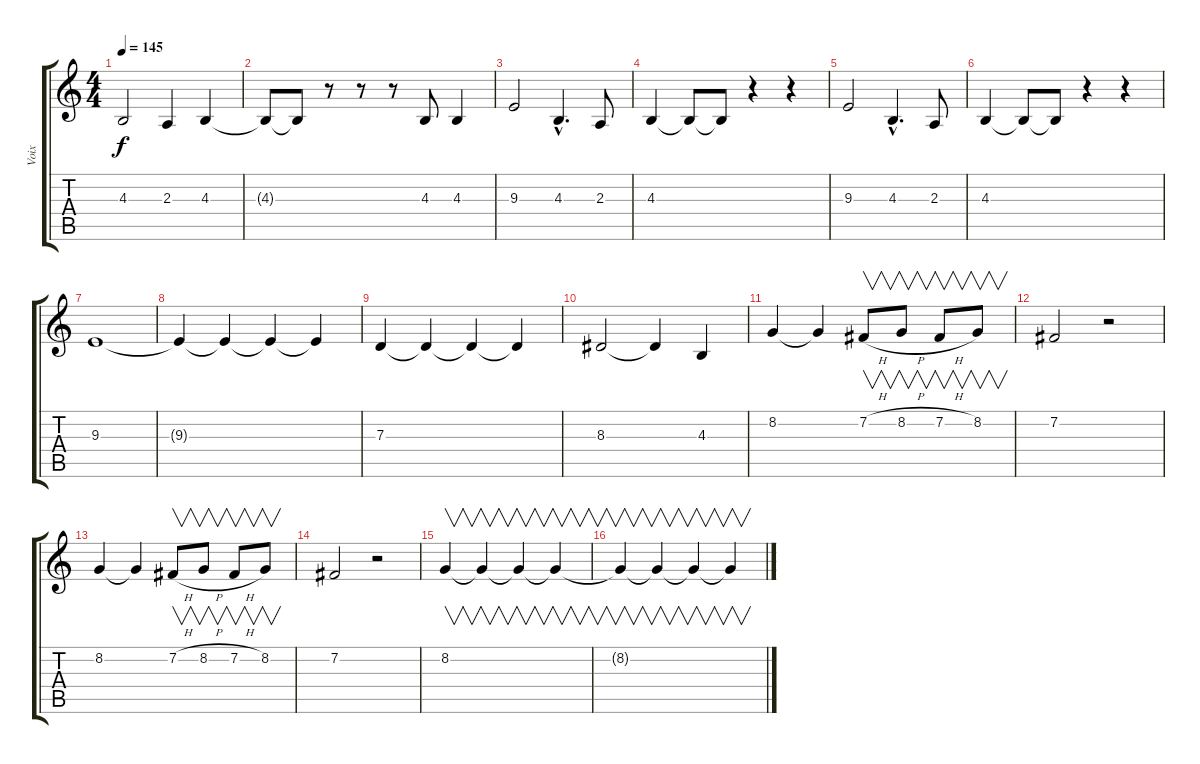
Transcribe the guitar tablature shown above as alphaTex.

\track ("Voix" "Voix") {instrument voiceoohs}
\staff {score tabs}
\tuning (E4 B3 G3 D3 A2 E2) {hide}
\ts (4 4)
\tempo 145
\clef g2
\ks c
4.3.2{dy f} 2.3.4 4.3.4 |
4.3{t}.8 4.3{t}.8 r.8 r.8 r.8 4.3.8 4.3.4 |
9.3.2 4.3{hac}.4{d} 2.3.8 |
4.3.4 4.3{t}.8 4.3{t}.8 r.4 r.4 |
9.3.2 4.3{hac}.4{d} 2.3.8 |
4.3.4 4.3{t}.8 4.3{t}.8 r.4 r.4 |
9.3.1 |
9.3{t}.4 9.3{t}.4 9.3{t}.4 9.3{t}.4 |
7.3.4 7.3{t}.4 7.3{t}.4 7.3{t}.4 |
8.3.2 8.3{t}.4 4.3.4 |
8.2.4 8.2{t}.4 7.2{h}.8{v} 8.2{h}.8{v} 7.2{h}.8{v} 8.2.8{v} |
7.2.2 r.2 |
8.2.4 8.2{t}.4 7.2{h}.8{v} 8.2{h}.8{v} 7.2{h}.8{v} 8.2.8{v} |
7.2.2 r.2 |
8.2.4{v} 8.2{t}.4{v} 8.2{t}.4{v} 8.2{t}.4{v} |
8.2{t}.4{v} 8.2{t}.4{v} 8.2{t}.4{v} 8.2{t}.4{v}
